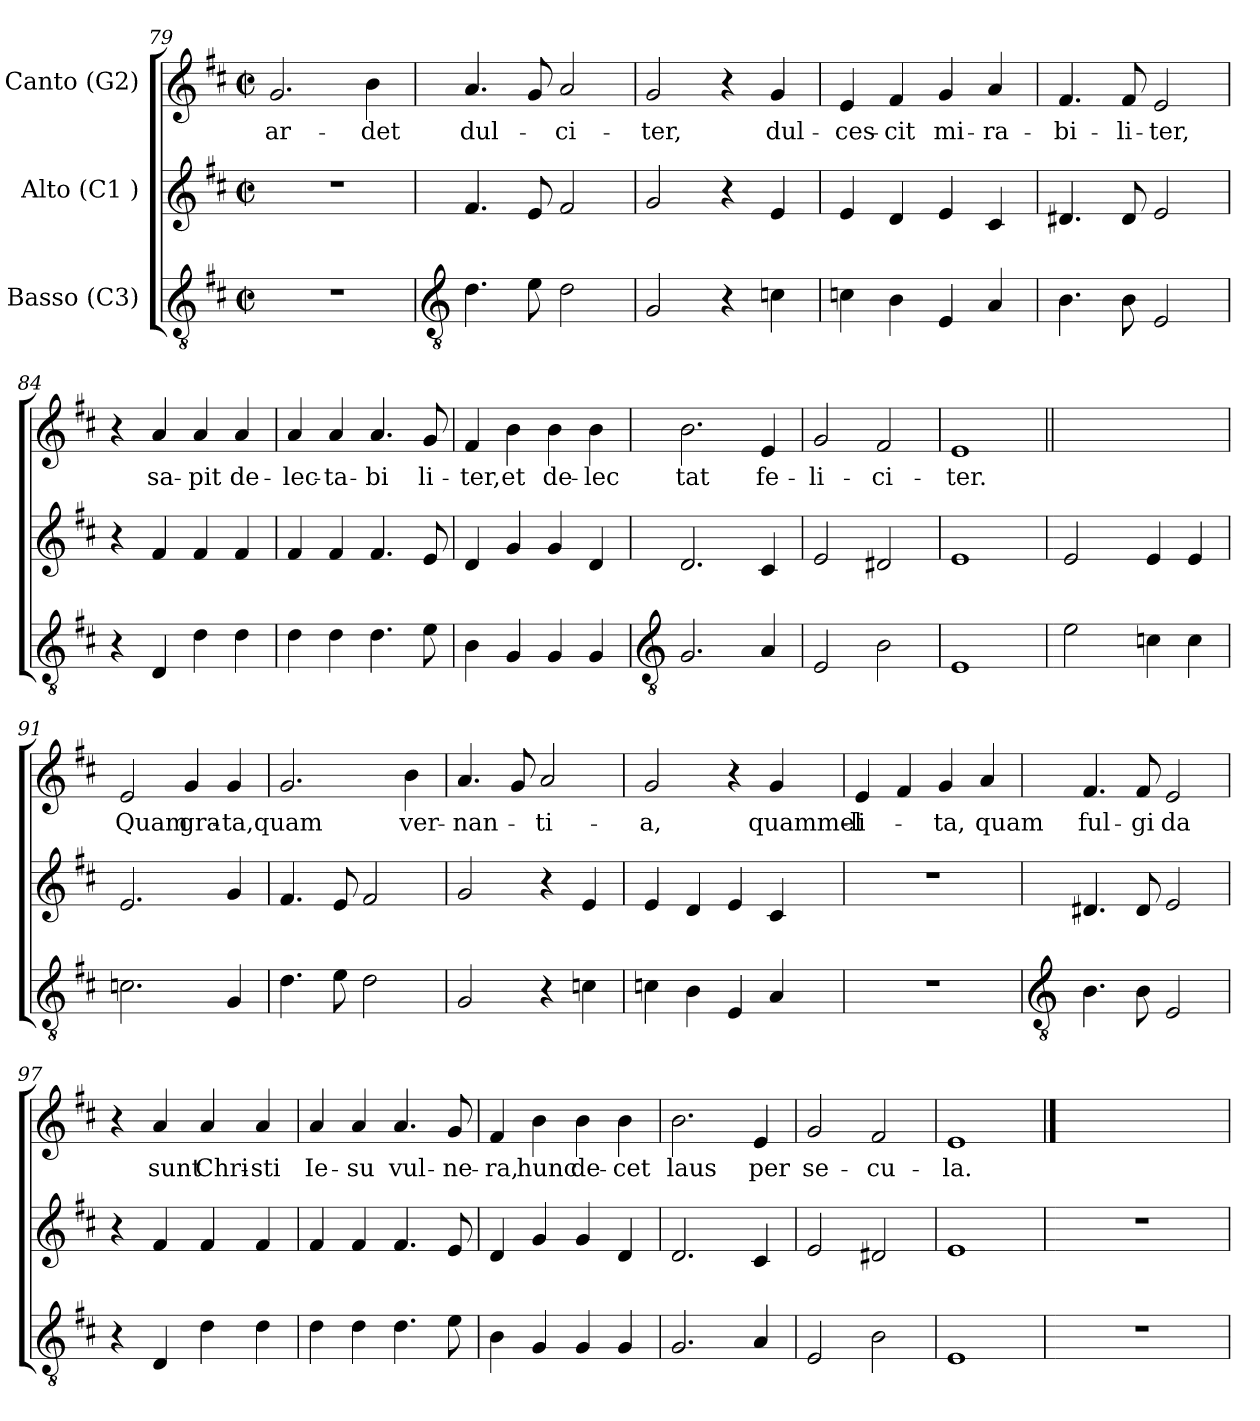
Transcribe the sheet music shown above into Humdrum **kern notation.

**kern	**kern	**kern	**text
*part3	*part2	*part1	*part1
*staff3	*staff2	*staff1	*staff1
*I"Basso (C3)	*I"Alto (C1 )	*I"Canto (G2)	*
*clefGv2	*clefG2	*clefG2	*
*k[f#c#]	*k[f#c#]	*k[f#c#]	*
*D:	*D:	*D:	*
*M2/2	*M2/2	*M2/2	*
*met(c|)	*met(c|)	*met(c|)	*
=79	=79	=79	=79
!	!	!	!LO:LY:b
1r	1r	2.g/	ar-
!	!	!	!LO:LY:b
.	.	4b\	-det
!!LO:LB:g=z
=80	=80	=80	=80
*clefGv2	*	*	*
!	!	!	!LO:LY:b
4.d\	4.f#/	4.a/	dul-
8e\	8e/	8g/	.
!	!	!	!LO:LY:b
2d\	2f#/	2a/	-ci-
=81	=81	=81	=81
!	!	!	!LO:LY:b
2G/	2g/	2g/	-ter,
4r	4r	4r	.
!	!	!	!LO:LY:b
4cn\	4e/	4g/	dul-
=82	=82	=82	=82
!	!	!	!LO:LY:b
4cn\	4e/	4e/	-ces-
!	!	!	!LO:LY:b
4B\	4d/	4f#/	-cit
!	!	!	!LO:LY:b
4E/	4e/	4g/	mi-
!	!	!	!LO:LY:b
4A/	4c#/	4a/	-ra-
=83	=83	=83	=83
!	!	!	!LO:LY:b
4.B\	4.d#X/	4.f#/	-bi-
!	!	!	!LO:LY:b
8B\	8d#/	8f#/	-li-
!	!	!	!LO:LY:b
2E/	2e/	2e/	-ter,
=84	=84	=84	=84
4r	4r	4r	.
!	!	!	!LO:LY:b
4D/	4f#/	4a/	sa-
!	!	!	!LO:LY:b
4d\	4f#/	4a/	-pit
!	!	!	!LO:LY:b
4d\	4f#/	4a/	de-
=85	=85	=85	=85
!	!	!	!LO:LY:b
4d\	4f#/	4a/	-lec-
!	!	!	!LO:LY:b
4d\	4f#/	4a/	-ta-
!	!	!	!LO:LY:b
4.d\	4.f#/	4.a/	-bi
!	!	!	!LO:LY:b
8e\	8e/	8g/	li-
=86	=86	=86	=86
!	!	!	!LO:LY:b
4B\	4d/	4f#/	-ter,
!	!	!	!LO:LY:b
4G/	4g/	4b\	et
!	!	!	!LO:LY:b
4G/	4g/	4b\	de-
!	!	!	!LO:LY:b
4G/	4d/	4b\	-lec
!!LO:LB:g=z
=87	=87	=87	=87
*clefGv2	*	*	*
!	!	!	!LO:LY:b
2.G/	2.d/	2.b\	tat
!	!	!	!LO:LY:b
4A/	4c#/	4e/	fe-
=88	=88	=88	=88
!	!	!	!LO:LY:b
2E/	2e/	2g/	-li-
!	!	!	!LO:LY:b
2B\	2d#X/	2f#/	-ci-
=89	=89	=89	=89
!	!	!	!LO:LY:b
1E	1e	1e	-ter.
=90	=90	=90||	=90||
2e\	2e/	4ryy	.
.	.	4ryy	.
4cn\	4e/	4ryy	.
4c\	4e/	4ryy	.
=91	=91	=91	=91
!	!	!	!LO:LY:b
2.cn\	2.e/	2e/	Quam
!	!	!	!LO:LY:b
.	.	4g/	gra-
!	!	!	!LO:LY:b
4G/	4g/	4g/	-ta,quam
=92	=92	=92	=92
4.d\	4.f#/	2.g/	.
8e\	8e/	.	.
2d\	2f#/	.	.
!	!	!	!LO:LY:b
.	.	4b\	ver-
=93	=93	=93	=93
!	!	!	!LO:LY:b
2G/	2g/	4.a/	-nan-
.	.	8g/	.
!	!	!	!LO:LY:b
4r	4r	2a/	-ti-
4cn\	4e/	.	.
=94	=94	=94	=94
!	!	!	!LO:LY:b
4cn\	4e/	2g/	-a,
4B\	4d/	.	.
4E/	4e/	4r	.
!	!	!	!LO:LY:b
4A/	4c#/	4g/	quammel-
=95	=95	=95	=95
!	!	!	!LO:LY:b
1r	1r	4e/	-li-
.	.	4f#/	.
!	!	!	!LO:LY:b
.	.	4g/	-ta,
!	!	!	!LO:LY:b
.	.	4a/	quam
!!LO:LB:g=z
=96	=96	=96	=96
*clefGv2	*	*	*
!	!	!	!LO:LY:b
4.B\	4.d#X/	4.f#/	ful-
!	!	!	!LO:LY:b
8B\	8d#/	8f#/	-gi
!	!	!	!LO:LY:b
2E/	2e/	2e/	da
=97	=97	=97	=97
4r	4r	4r	.
!	!	!	!LO:LY:b
4D/	4f#/	4a/	sunt
!	!	!	!LO:LY:b
4d\	4f#/	4a/	Chri-
!	!	!	!LO:LY:b
4d\	4f#/	4a/	-sti
=98	=98	=98	=98
!	!	!	!LO:LY:b
4d\	4f#/	4a/	Ie-
!	!	!	!LO:LY:b
4d\	4f#/	4a/	-su
!	!	!	!LO:LY:b
4.d\	4.f#/	4.a/	vul-
!	!	!	!LO:LY:b
8e\	8e/	8g/	-ne-
=99	=99	=99	=99
!	!	!	!LO:LY:b
4B\	4d/	4f#/	-ra,
!	!	!	!LO:LY:b
4G/	4g/	4b\	hunc
!	!	!	!LO:LY:b
4G/	4g/	4b\	de-
!	!	!	!LO:LY:b
4G/	4d/	4b\	-cet
=100	=100	=100	=100
!	!	!	!LO:LY:b
2.G/	2.d/	2.b\	laus
!	!	!	!LO:LY:b
4A/	4c#/	4e/	per
=101	=101	=101	=101
!	!	!	!LO:LY:b
2E/	2e/	2g/	se-
!	!	!	!LO:LY:b
2B\	2d#X/	2f#/	-cu-
=102	=102	=102	=102
!	!	!	!LO:LY:b
1E	1e	1e	-la.
=103	=103	==103	==103
1r	1r	4ryy	.
.	.	4ryy	.
.	.	4ryy	.
.	.	4ryy	.
=	=	=	=
*-	*-	*-	*-
